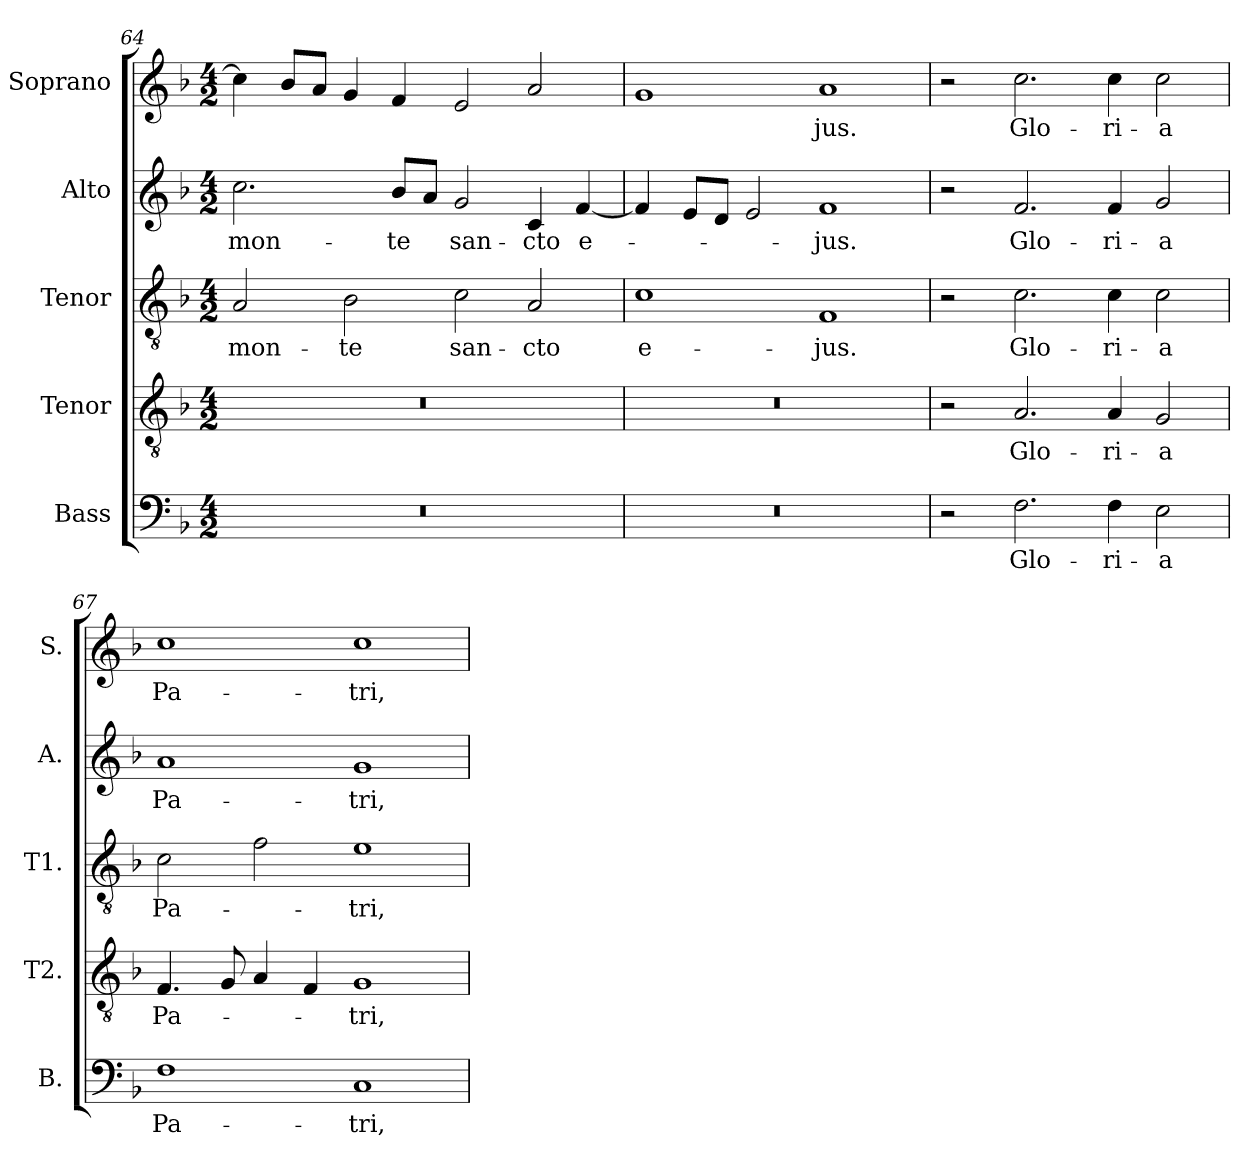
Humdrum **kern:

**kern	**text	**kern	**text	**kern	**text	**kern	**text	**kern	**text
*part5	*part5	*part4	*part4	*part3	*part3	*part2	*part2	*part1	*part1
*staff5	*staff5	*staff4	*staff4	*staff3	*staff3	*staff2	*staff2	*staff1	*staff1
*I"Bass	*	*I"Tenor	*	*I"Tenor	*	*I"Alto	*	*I"Soprano	*
*I'B.	*	*I'T2.	*	*I'T1.	*	*I'A.	*	*I'S.	*
*clefF4	*	*clefGv2	*	*clefGv2	*	*clefG2	*	*clefG2	*
*	*	*ITrd7c12	*	*ITrd7c12	*	*	*	*	*
*k[b-]	*	*k[b-]	*	*k[b-]	*	*k[b-]	*	*k[b-]	*
*F:	*	*F:	*	*F:	*	*F:	*	*F:	*
*M4/2	*	*M4/2	*	*M4/2	*	*M4/2	*	*M4/2	*
=64	=64	=64	=64	=64	=64	=64	=64	=64	=64
!LO:N:vis=1	!	!LO:N:vis=1	!	!	!	!	!	!	!
!	!	!	!	!	!LO:LY:b:color=#000000	!	!	!	!
!	!	!	!	!	!	!	!LO:LY:b:color=#000000	!	!
0r	.	0r	.	2AAi/	mon-	2.cci\	mon-	4cci\]	.
.	.	.	.	.	.	.	.	8b-i/L	.
.	.	.	.	.	.	.	.	8ai/J	.
!	!	!	!	!	!LO:LY:b:color=#000000	!	!	!	!
.	.	.	.	2BB-i\	-te	.	.	4gi/	.
!	!	!	!	!	!	!	!LO:LY:b:color=#000000	!	!
.	.	.	.	.	.	8b-i/L	-te	4fi/	.
.	.	.	.	.	.	8ai/J	.	.	.
!	!	!	!	!	!LO:LY:b:color=#000000	!	!	!	!
!	!	!	!	!	!	!	!LO:LY:b:color=#000000	!	!
.	.	.	.	2Ci\	san-	2gi/	san-	2ei/	.
!	!	!	!	!	!LO:LY:b:color=#000000	!	!	!	!
!	!	!	!	!	!	!	!LO:LY:b:color=#000000	!	!
.	.	.	.	2AAi/	-cto	4ci/	-cto	2ai/	.
!	!	!	!	!	!	!	!LO:LY:b:color=#000000	!	!
.	.	.	.	.	.	[4fi/	e-	.	.
=65	=65	=65	=65	=65	=65	=65	=65	=65	=65
!LO:N:vis=1	!	!LO:N:vis=1	!	!	!	!	!	!	!
!	!	!	!	!	!LO:LY:b:color=#000000	!	!	!	!
0r	.	0r	.	1Ci	e-	4fi/]	.	1gi	.
.	.	.	.	.	.	8ei/L	.	.	.
.	.	.	.	.	.	8di/J	.	.	.
.	.	.	.	.	.	2ei/	.	.	.
!	!	!	!	!	!LO:LY:b:color=#000000	!	!	!	!
!	!	!	!	!	!	!	!LO:LY:b:color=#000000	!	!
!	!	!	!	!	!	!	!	!	!LO:LY:b:color=#000000
.	.	.	.	1FFi	-jus.	1fi	-jus.	1ai	-jus.
!!LO:PB:g=z
=66	=66	=66	=66	=66	=66	=66	=66	=66	=66
2r	.	2r	.	2r	.	2r	.	2r	.
!	!LO:LY:b:color=#000000	!	!	!	!	!	!	!	!
!	!	!	!LO:LY:b:color=#000000	!	!	!	!	!	!
!	!	!	!	!	!LO:LY:b:color=#000000	!	!	!	!
!	!	!	!	!	!	!	!LO:LY:b:color=#000000	!	!
!	!	!	!	!	!	!	!	!	!LO:LY:b:color=#000000
2.Fi\	Glo-	2.AAi/	Glo-	2.Ci\	Glo-	2.fi/	Glo-	2.cci\	Glo-
!	!LO:LY:b:color=#000000	!	!	!	!	!	!	!	!
!	!	!	!LO:LY:b:color=#000000	!	!	!	!	!	!
!	!	!	!	!	!LO:LY:b:color=#000000	!	!	!	!
!	!	!	!	!	!	!	!LO:LY:b:color=#000000	!	!
!	!	!	!	!	!	!	!	!	!LO:LY:b:color=#000000
4Fi\	-ri-	4AAi/	-ri-	4Ci\	-ri-	4fi/	-ri-	4cci\	-ri-
!	!LO:LY:b:color=#000000	!	!	!	!	!	!	!	!
!	!	!	!LO:LY:b:color=#000000	!	!	!	!	!	!
!	!	!	!	!	!LO:LY:b:color=#000000	!	!	!	!
!	!	!	!	!	!	!	!LO:LY:b:color=#000000	!	!
!	!	!	!	!	!	!	!	!	!LO:LY:b:color=#000000
2Ei\	-a	2GGi/	-a	2Ci\	-a	2gi/	-a	2cci\	-a
=67	=67	=67	=67	=67	=67	=67	=67	=67	=67
!	!LO:LY:b:color=#000000	!	!	!	!	!	!	!	!
!	!	!	!LO:LY:b:color=#000000	!	!	!	!	!	!
!	!	!	!	!	!LO:LY:b:color=#000000	!	!	!	!
!	!	!	!	!	!	!	!LO:LY:b:color=#000000	!	!
!	!	!	!	!	!	!	!	!	!LO:LY:b:color=#000000
1Fi	Pa-	4.FFi/	Pa-	2Ci\	Pa-	1ai	Pa-	1cci	Pa-
.	.	8GGi/	.	.	.	.	.	.	.
.	.	4AAi/	.	2Fi\	.	.	.	.	.
.	.	4FFi/	.	.	.	.	.	.	.
!	!LO:LY:b:color=#000000	!	!	!	!	!	!	!	!
!	!	!	!LO:LY:b:color=#000000	!	!	!	!	!	!
!	!	!	!	!	!LO:LY:b:color=#000000	!	!	!	!
!	!	!	!	!	!	!	!LO:LY:b:color=#000000	!	!
!	!	!	!	!	!	!	!	!	!LO:LY:b:color=#000000
1Ci	-tri,	1GGi	-tri,	1Ei	-tri,	1gi	-tri,	1cci	-tri,
=	=	=	=	=	=	=	=	=	=
*-	*-	*-	*-	*-	*-	*-	*-	*-	*-
